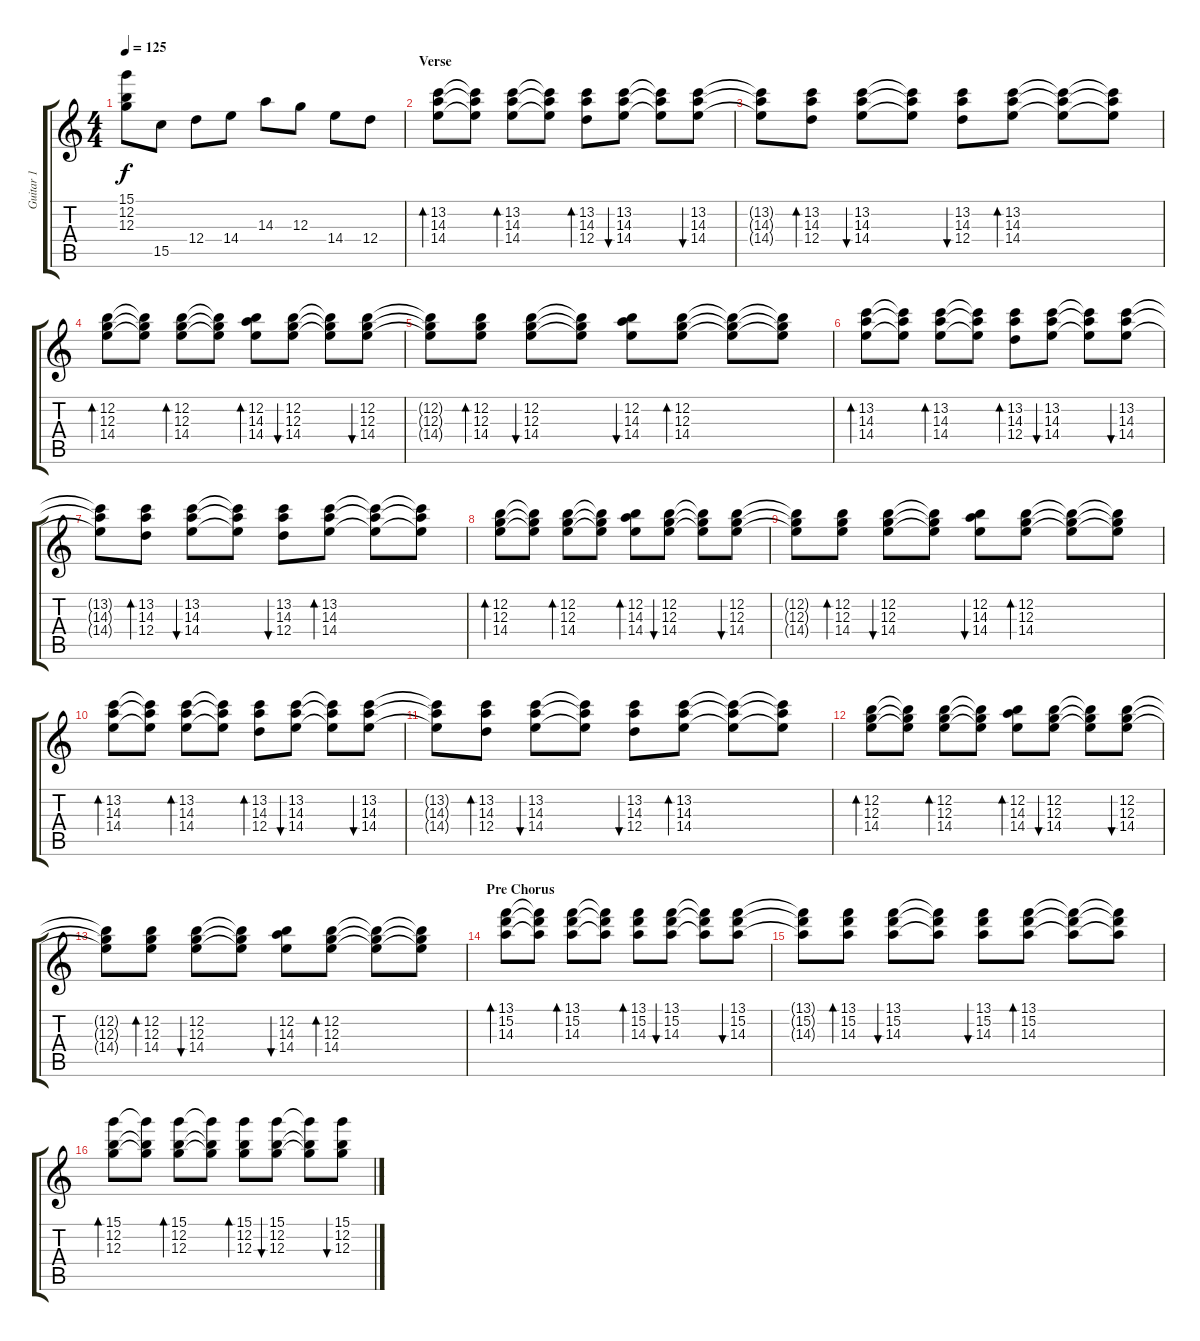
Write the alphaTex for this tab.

\track ("Guitar 1" "Guitar 1") {instrument acousticguitarsteel}
\staff {score tabs}
\tuning (E4 B3 G3 D3 A2 E2) {hide}
\ts (4 4)
\tempo 125
\clef g2
\ks c
(15.1{t} 12.2{t} 12.3{t}).8{dy f} 15.5.8 12.4.8 14.4.8 14.3.8 12.3.8 14.4.8 12.4.8 |
\section ("" "Verse")
(13.2 14.3 14.4).8{bd 60} (13.2{t} 14.3{t} 14.4{t}).8 (13.2 14.3 14.4).8{bd 60} (13.2{t} 14.3{t} 14.4{t}).8 (13.2 14.3 12.4).8{bd 60} (13.2 14.3 14.4).8{bu 60} (13.2{t} 14.3{t} 14.4{t}).8 (13.2 14.3 14.4).8{bu 60} |
(13.2{t} 14.3{t} 14.4{t}).8 (13.2 14.3 12.4).8{bd 60} (13.2 14.3 14.4).8{bu 60} (13.2{t} 14.3{t} 14.4{t}).8 (13.2 14.3 12.4).8{bu 60} (13.2 14.3 14.4).8{bd 60} (13.2{t} 14.3{t} 14.4{t}).8 (13.2{t} 14.3{t} 14.4{t}).8 |
(12.2 12.3 14.4).8{bd 60} (12.2{t} 12.3{t} 14.4{t}).8 (12.2 12.3 14.4).8{bd 60} (12.2{t} 12.3{t} 14.4{t}).8 (12.2 14.3 14.4).8{bd 60} (12.2 12.3 14.4).8{bu 60} (12.2{t} 12.3{t} 14.4{t}).8 (12.2 12.3 14.4).8{bu 60} |
(12.2{t} 12.3{t} 14.4{t}).8 (12.2 12.3 14.4).8{bd 60} (12.2 12.3 14.4).8{bu 60} (12.2{t} 12.3{t} 14.4{t}).8 (12.2 14.3 14.4).8{bu 60} (12.2 12.3 14.4).8{bd 60} (12.2{t} 12.3{t} 14.4{t}).8 (12.2{t} 12.3{t} 14.4{t}).8 |
(13.2 14.3 14.4).8{bd 60} (13.2{t} 14.3{t} 14.4{t}).8 (13.2 14.3 14.4).8{bd 60} (13.2{t} 14.3{t} 14.4{t}).8 (13.2 14.3 12.4).8{bd 60} (13.2 14.3 14.4).8{bu 60} (13.2{t} 14.3{t} 14.4{t}).8 (13.2 14.3 14.4).8{bu 60} |
(13.2{t} 14.3{t} 14.4{t}).8 (13.2 14.3 12.4).8{bd 60} (13.2 14.3 14.4).8{bu 60} (13.2{t} 14.3{t} 14.4{t}).8 (13.2 14.3 12.4).8{bu 60} (13.2 14.3 14.4).8{bd 60} (13.2{t} 14.3{t} 14.4{t}).8 (13.2{t} 14.3{t} 14.4{t}).8 |
(12.2 12.3 14.4).8{bd 60} (12.2{t} 12.3{t} 14.4{t}).8 (12.2 12.3 14.4).8{bd 60} (12.2{t} 12.3{t} 14.4{t}).8 (12.2 14.3 14.4).8{bd 60} (12.2 12.3 14.4).8{bu 60} (12.2{t} 12.3{t} 14.4{t}).8 (12.2 12.3 14.4).8{bu 60} |
(12.2{t} 12.3{t} 14.4{t}).8 (12.2 12.3 14.4).8{bd 60} (12.2 12.3 14.4).8{bu 60} (12.2{t} 12.3{t} 14.4{t}).8 (12.2 14.3 14.4).8{bu 60} (12.2 12.3 14.4).8{bd 60} (12.2{t} 12.3{t} 14.4{t}).8 (12.2{t} 12.3{t} 14.4{t}).8 |
(13.2 14.3 14.4).8{bd 60} (13.2{t} 14.3{t} 14.4{t}).8 (13.2 14.3 14.4).8{bd 60} (13.2{t} 14.3{t} 14.4{t}).8 (13.2 14.3 12.4).8{bd 60} (13.2 14.3 14.4).8{bu 60} (13.2{t} 14.3{t} 14.4{t}).8 (13.2 14.3 14.4).8{bu 60} |
(13.2{t} 14.3{t} 14.4{t}).8 (13.2 14.3 12.4).8{bd 60} (13.2 14.3 14.4).8{bu 60} (13.2{t} 14.3{t} 14.4{t}).8 (13.2 14.3 12.4).8{bu 60} (13.2 14.3 14.4).8{bd 60} (13.2{t} 14.3{t} 14.4{t}).8 (13.2{t} 14.3{t} 14.4{t}).8 |
(12.2 12.3 14.4).8{bd 60} (12.2{t} 12.3{t} 14.4{t}).8 (12.2 12.3 14.4).8{bd 60} (12.2{t} 12.3{t} 14.4{t}).8 (12.2 14.3 14.4).8{bd 60} (12.2 12.3 14.4).8{bu 60} (12.2{t} 12.3{t} 14.4{t}).8 (12.2 12.3 14.4).8{bu 60} |
(12.2{t} 12.3{t} 14.4{t}).8 (12.2 12.3 14.4).8{bd 60} (12.2 12.3 14.4).8{bu 60} (12.2{t} 12.3{t} 14.4{t}).8 (12.2 14.3 14.4).8{bu 60} (12.2 12.3 14.4).8{bd 60} (12.2{t} 12.3{t} 14.4{t}).8 (12.2{t} 12.3{t} 14.4{t}).8 |
\section ("" "Pre Chorus")
(13.1 15.2 14.3).8{bd 60} (13.1{t} 15.2{t} 14.3{t}).8 (13.1 15.2 14.3).8{bd 60} (13.1{t} 15.2{t} 14.3{t}).8 (13.1 15.2 14.3).8{bd 60} (13.1 15.2 14.3).8{bu 60} (13.1{t} 15.2{t} 14.3{t}).8 (13.1 15.2 14.3).8{bu 60} |
(13.1{t} 15.2{t} 14.3{t}).8 (13.1 15.2 14.3).8{bd 60} (13.1 15.2 14.3).8{bu 60} (13.1{t} 15.2{t} 14.3{t}).8 (13.1 15.2 14.3).8{bu 60} (13.1 15.2 14.3).8{bd 60} (13.1{t} 15.2{t} 14.3{t}).8 (13.1{t} 15.2{t} 14.3{t}).8 |
(15.1 12.2 12.3).8{bd 60} (15.1{t} 12.2{t} 12.3{t}).8 (15.1 12.2 12.3).8{bd 60} (15.1{t} 12.2{t} 12.3{t}).8 (15.1 12.2 12.3).8{bd 60} (15.1 12.2 12.3).8{bu 60} (15.1{t} 12.2{t} 12.3{t}).8 (15.1 12.2 12.3).8{bu 60}
